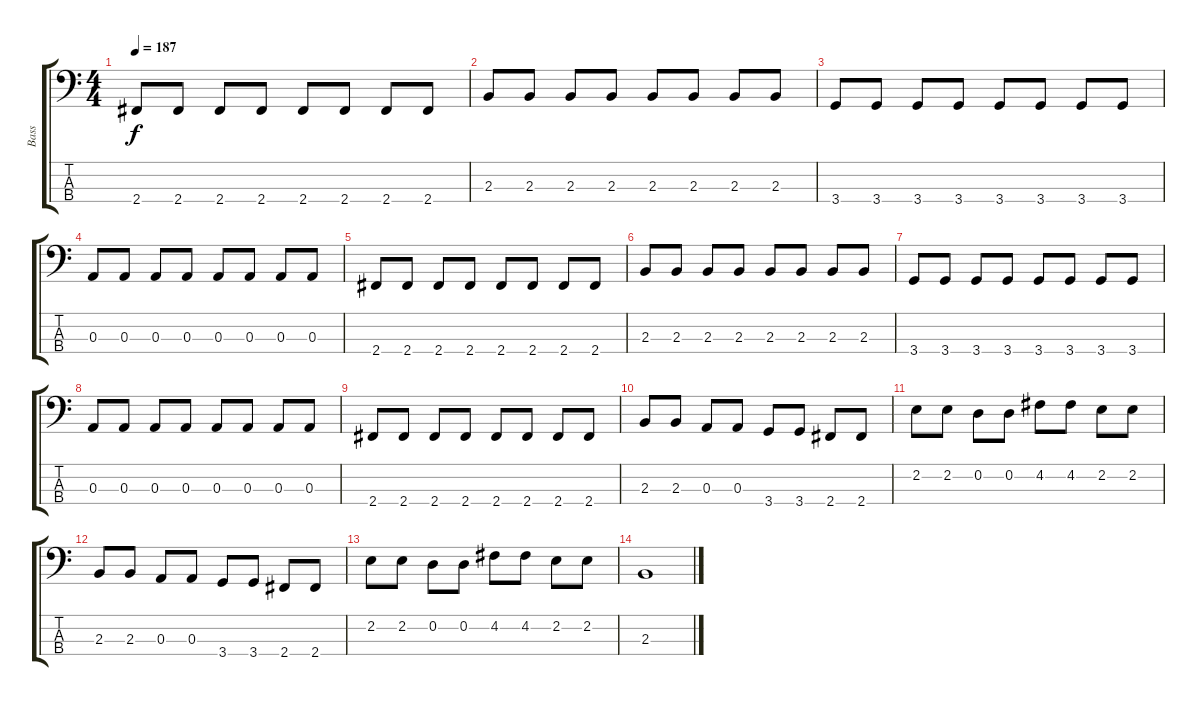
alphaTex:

\track ("Bass" "Bass") {instrument electricbasspick}
\staff {score tabs}
\tuning (G2 D2 A1 E1) {hide}
\ts (4 4)
\tempo 187
\clef f4
\ks c
2.4.8{dy f} 2.4.8 2.4.8 2.4.8 2.4.8 2.4.8 2.4.8 2.4.8 |
2.3.8 2.3.8 2.3.8 2.3.8 2.3.8 2.3.8 2.3.8 2.3.8 |
3.4.8 3.4.8 3.4.8 3.4.8 3.4.8 3.4.8 3.4.8 3.4.8 |
0.3.8 0.3.8 0.3.8 0.3.8 0.3.8 0.3.8 0.3.8 0.3.8 |
2.4.8 2.4.8 2.4.8 2.4.8 2.4.8 2.4.8 2.4.8 2.4.8 |
2.3.8 2.3.8 2.3.8 2.3.8 2.3.8 2.3.8 2.3.8 2.3.8 |
3.4.8 3.4.8 3.4.8 3.4.8 3.4.8 3.4.8 3.4.8 3.4.8 |
0.3.8 0.3.8 0.3.8 0.3.8 0.3.8 0.3.8 0.3.8 0.3.8 |
2.4.8 2.4.8 2.4.8 2.4.8 2.4.8 2.4.8 2.4.8 2.4.8 |
2.3.8 2.3.8 0.3.8 0.3.8 3.4.8 3.4.8 2.4.8 2.4.8 |
2.2.8 2.2.8 0.2.8 0.2.8 4.2.8 4.2.8 2.2.8 2.2.8 |
2.3.8 2.3.8 0.3.8 0.3.8 3.4.8 3.4.8 2.4.8 2.4.8 |
2.2.8 2.2.8 0.2.8 0.2.8 4.2.8 4.2.8 2.2.8 2.2.8 |
2.3.1
